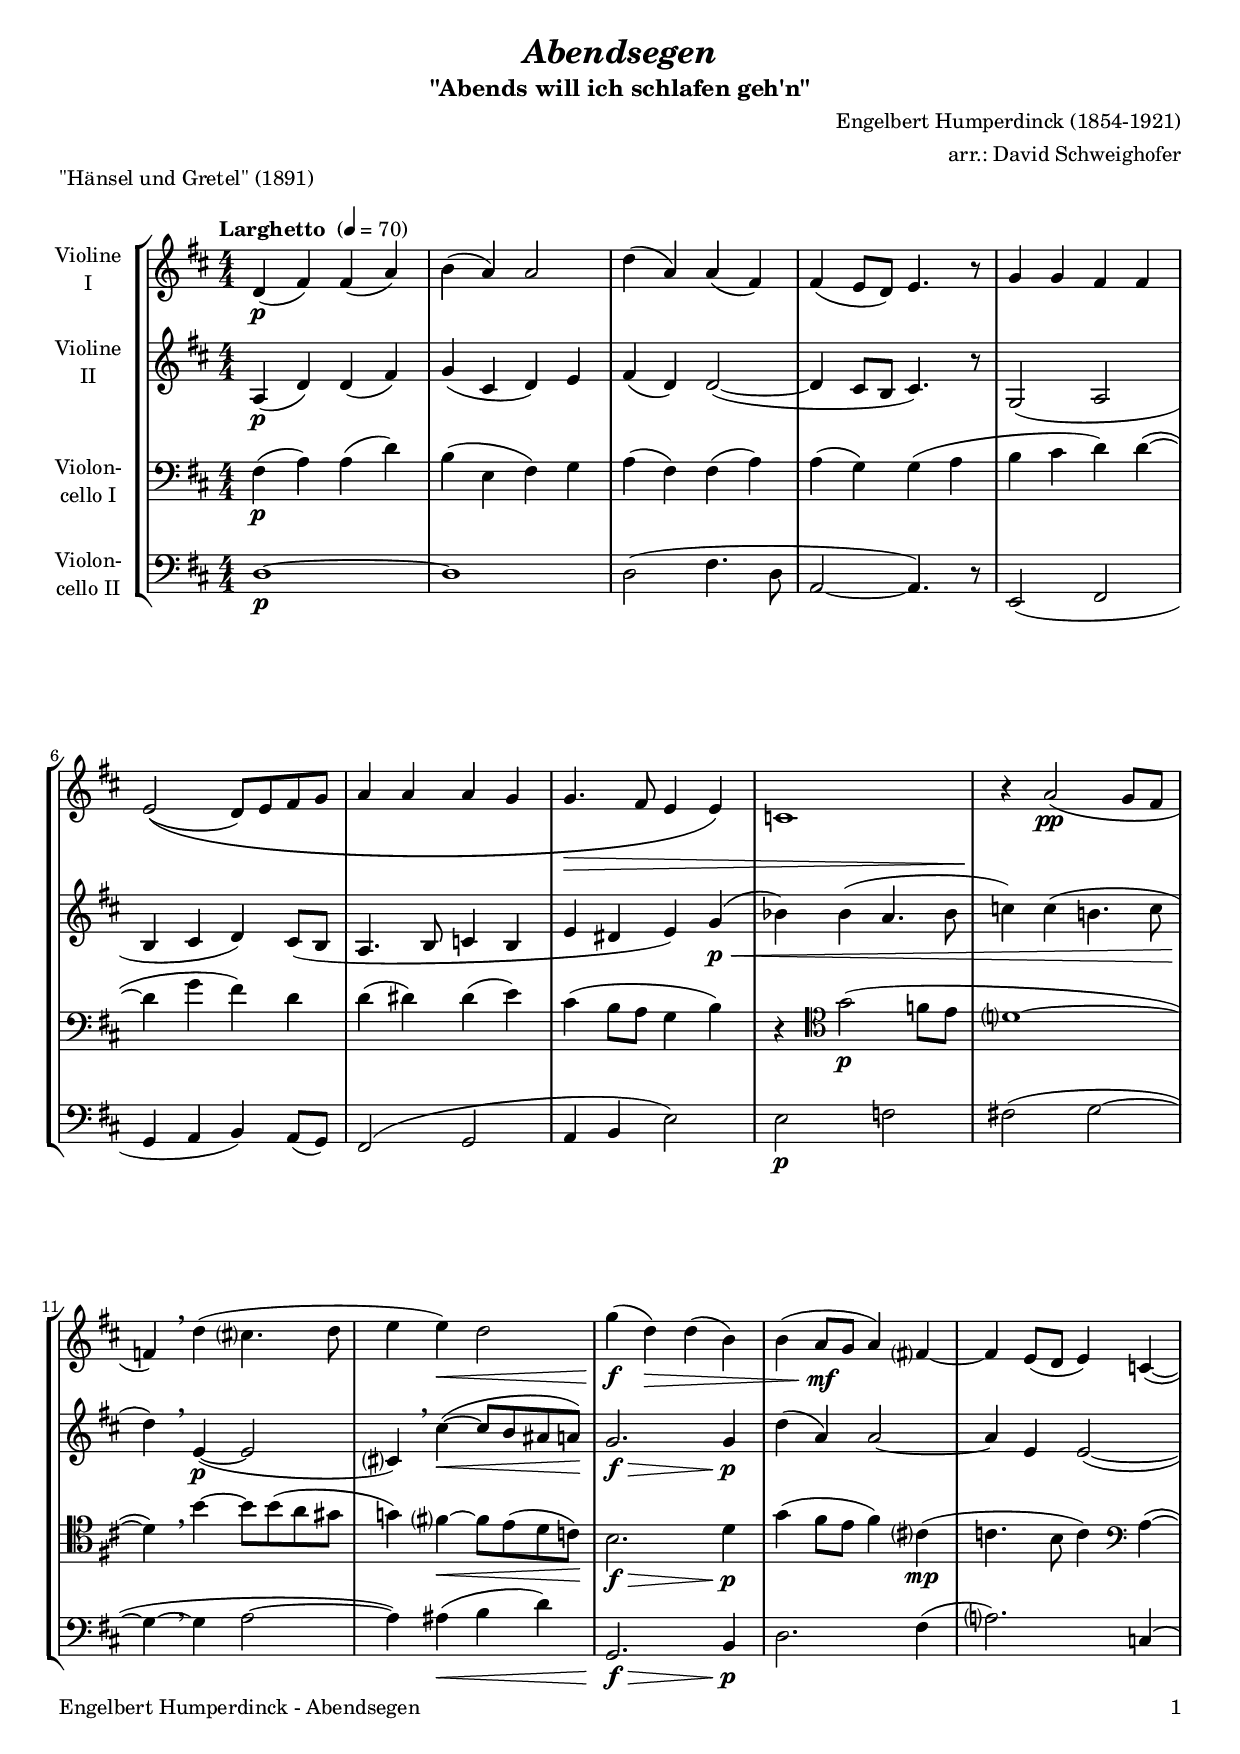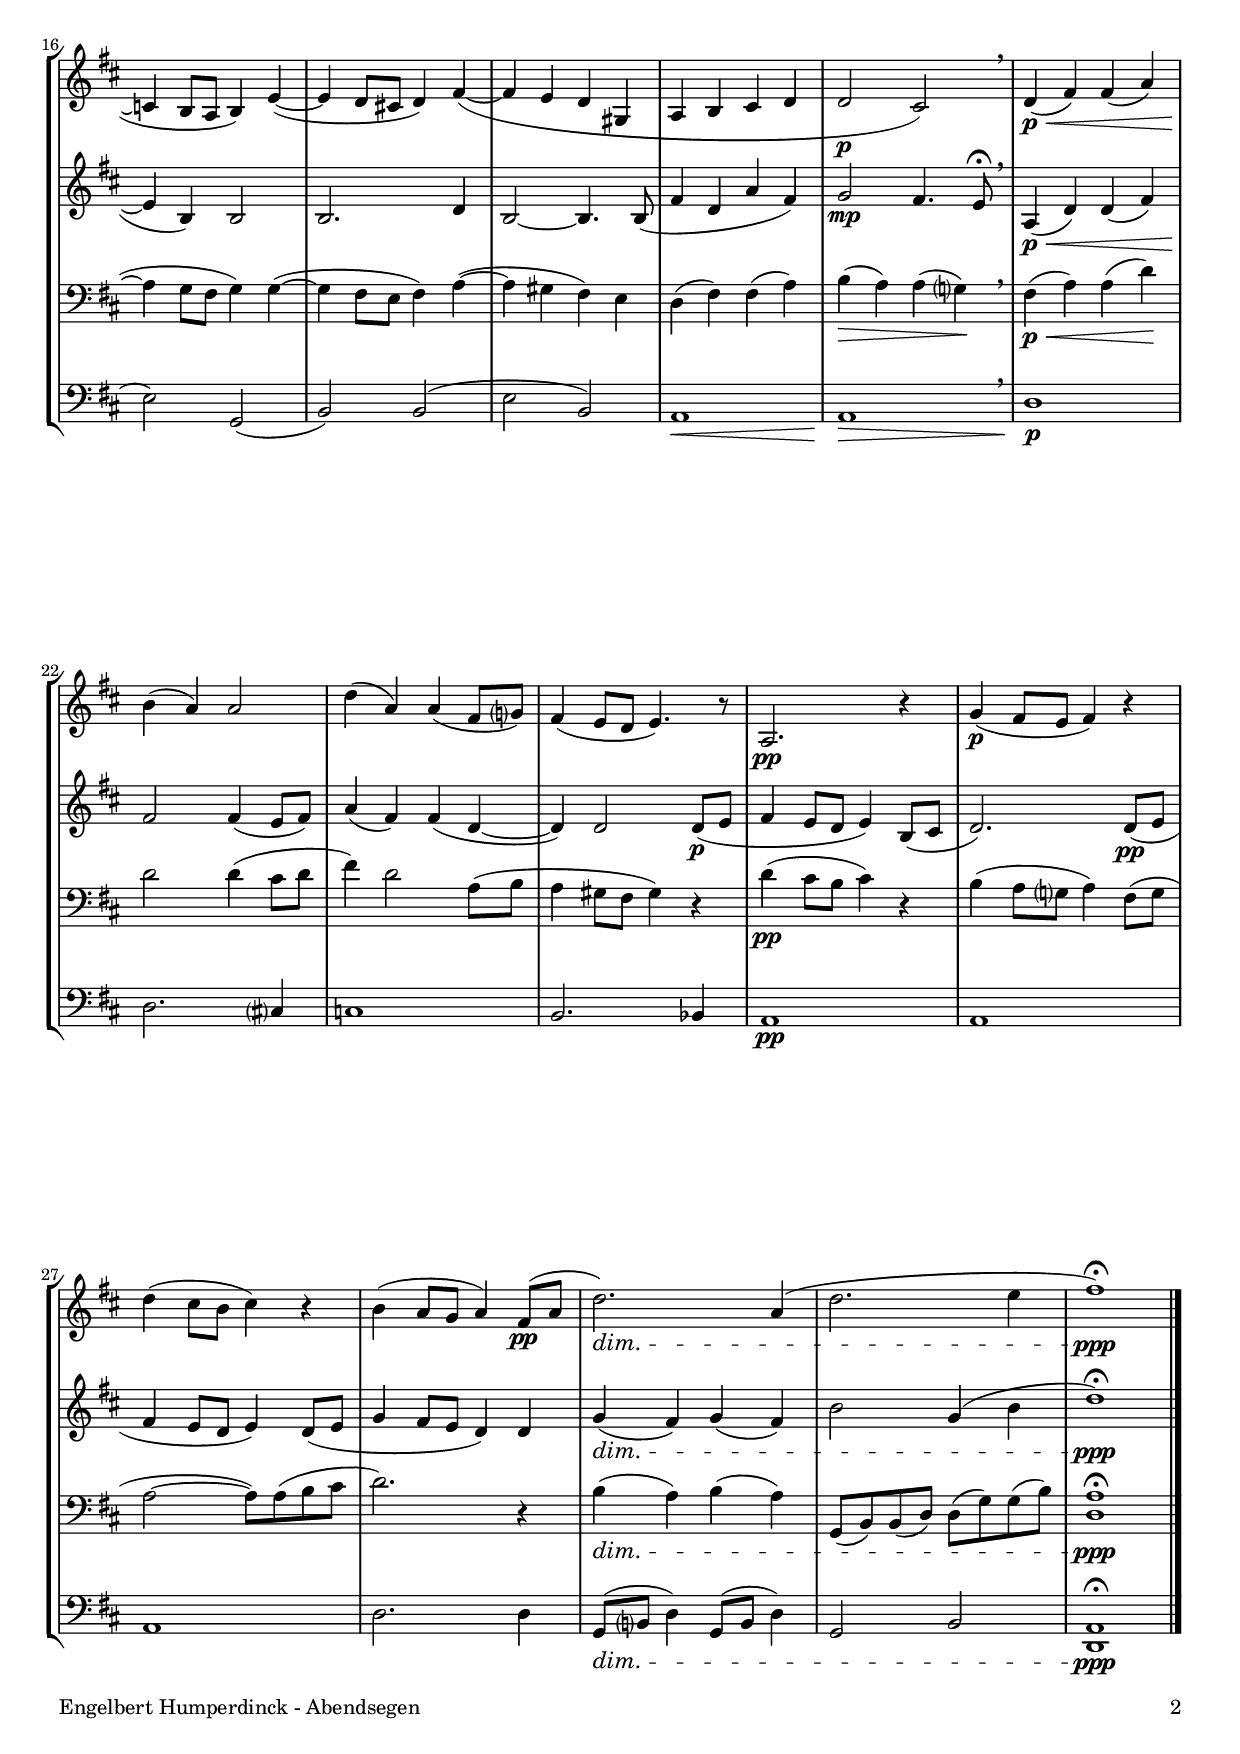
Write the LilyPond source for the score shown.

\version "2.22.0"
\include "deutsch.ly"
  
#(set-global-staff-size 18)

\header {
  title     = \markup \bold \italic "Abendsegen"
  subtitle  = "\"Abends will ich schlafen geh'n\""
  composer  = "Engelbert Humperdinck (1854-1921)"
  arranger  = "arr.: David Schweighofer"
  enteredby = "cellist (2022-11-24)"
  piece     = "\"Hänsel und Gretel\" (1891)"
}

voiceconsts = {
  \key d \major
  \time 4/4
  \clef "treble"
  \numericTimeSignature
  \compressEmptyMeasures
  % Set default beaming for all staves
%  \set Timing.beamExceptions = #'()
%  \set Timing.baseMoment     = #(ly:make-moment 1 4)
%  \set Timing.beatStructure  = #'(1 1 1)
  \tempo "Larghetto " 4=70
}

pizz = \markup \italic "pizz."

mifl = "flute"
mivl = "violin"
miba = "cello"
mipz = "pizzicato strings"

va = \relative c' {
  \voiceconsts

  d4(\p fis) fis( a)
  h( a) a2
  d4( a) a( fis)
  fis( e8 d) e4. r8
  g4 g fis fis

  e2\(( d8) e fis g
      a4 a a g
      g4.\> fis8 e4 e\)
  c1
  r4\! a'2(\pp g8 fis

  f4) \breathe d'( cis?4. d8
  e4 e)\< d2
  g4(\!\f d)\> d( h)
  h( a8\!\mf g a4) fis?~
  fis e8( d e4) c(~

  c h8 a h4) e(~
  e d8 cis! d4) fis(~
  fis e d gis, a h cis d
  d2\p cis) \breathe

  d4(\p\< fis) fis( a)
  h(\! a) a2
  d4( a) a( fis8 g?)
  fis4( e8 d e4.) r8
  a,2.\pp r4

  g'(\p fis8 e fis4) r
  d'( cis8 h cis4) r
  h( a8 g a4) fis8(\pp a
  d2.)\dim a4(
  d2. e4
  fis1)\fermata\ppp \bar "|."
}

vb = \relative c' {
  \voiceconsts

  a4(\p d) d( fis)
  g( cis, d) e
  fis( d) d2(~
  d4 cis8 h cis4.) r8
  g2( a

  h4 cis d) cis8( h
  a4. h8 c4 h
  e dis e) g(\p\<
  b) b( a4. b8
  c4) c( h!4. c8

  d4)\! \breathe e,(~\p e2
  cis?4) \breathe cis'(~\< cis8 h ais a)\!
  g2.\f\> g4\!\p
  d'( a) a2~
  a4 e e2(~

  e4 h) h2
  h2. d4
  h2~ h4. h8(
  fis'4 d a' fis)
  g2\mp fis4. e8\fermata \breathe

  a,4(\p\< d) d( fis)
  fis2\! fis4( e8 fis)
  a4( fis) fis( d~
  d) d2 d8(\p e
  fis4 e8 d e4) h8( cis

  d2.) d8(\pp e
  fis4 e8 d e4) d8( e
  g4 fis8 e d4) d
  g(\dim fis) g( fis)
  h2 g4( h
  d1)\fermata\ppp \bar "|."
}

vc = \relative c {
  \voiceconsts
  \clef "bass"

  fis4(\p a) a( d)
  h( e, fis) g
  a( fis) fis( a)
  a( g) g( a
  h cis d) d(~

  d g fis) d
  d( dis) dis( e)
  cis( h8 a g4 h)
  r \clef "tenor" g'2(\p f8 e
  d?1~

  d4) \breathe h'~ h8 h( a gis
  g!4) fis?~\< fis8 e( d c)\!
  h2.\f\> d4\!\p
  g( fis8 e fis4) cis?(\mp
  c4. h8 c4) \clef "bass" a(~

  a g8 fis g4) g(~
  g fis8 e fis4) a(~
  a gis fis) e
  d( fis) fis( a)
  h(\> a) a( g?)\! \breathe

  fis(\p\< a) a( d)\!
  d2 d4( cis8 d
  fis4) d2 a8( h
  a4 gis8 fis gis4) r
  d'(\pp cis8 h cis4) r

  h( a8 g? a4) fis8( g
  a2~ a8) a( h cis
  d2.) r4
  h(\dim a) h( a)
  g,8( h) h( d) d( g) g( h)
  <d, a'>1\fermata\ppp \bar "|."
}

vd = \relative c {
  \voiceconsts
  \clef "bass"

  d1~\p
  d
  d2( fis4. d8
  a2~ a4.) r8
  e2( fis

  g4 a h) a8( g)
  fis2( g
  a4 h e2)
  e\p f
  fis!( g~

  g4~ \breathe g a2~
  a4) ais(\< h d)
  g,,2.\!\f\> h4\!\p
  d2. fis4(
  a?2.) c,4(

  e2) g,(
  h) h(
  e h)
  a1\<
  a\!\> \breathe

  d\!\p
  d2. cis?4
  c1
  h2. b4
  a1\pp

  a
  a
  d2. d4
  g,8(\dim h? d4) g,8( h d4)
  g,2 h
  <d, a'>1\fermata\ppp \bar "|."
}


music = \new StaffGroup <<
      \new Staff {
	\set Staff.midiInstrument = \mivl
	\set Staff.instrumentName = \markup \center-column { "Violine" "I" }
	\transpose d d { \va }
      }

      \new Staff {
	\set Staff.midiInstrument = \mivl
	\set Staff.instrumentName = \markup \center-column { "Violine" "II" }
	\transpose d d { \vb }
      }

      \new Staff {
	\set Staff.midiInstrument = \miba
	\set Staff.instrumentName = \markup \center-column { "Violon-" "cello I" }
	\transpose d d { \vc }
      }

      \new Staff {
	\set Staff.midiInstrument = \miba
	\set Staff.instrumentName = \markup \center-column { "Violon-" "cello II" }
	\transpose d d { \vd }
      }
>>
\book {
   \paper {
    print-page-number = ##t
    print-first-page-number = ##t
    ragged-last-bottom = ##f
    oddHeaderMarkup = \markup \null
    evenHeaderMarkup = \markup \null
    oddFooterMarkup = \markup {
      \fill-line {
        \on-the-fly #print-page-number-check-first
        "Engelbert Humperdinck - Abendsegen" \fromproperty #'page:page-number-string
      }
    }
    evenFooterMarkup = \oddFooterMarkup
  } \score {
    \music
    \layout {}
  }

  \score {
    \unfoldRepeats \music

    \midi {
      \context {
        \Score
      }
    }
  }
}